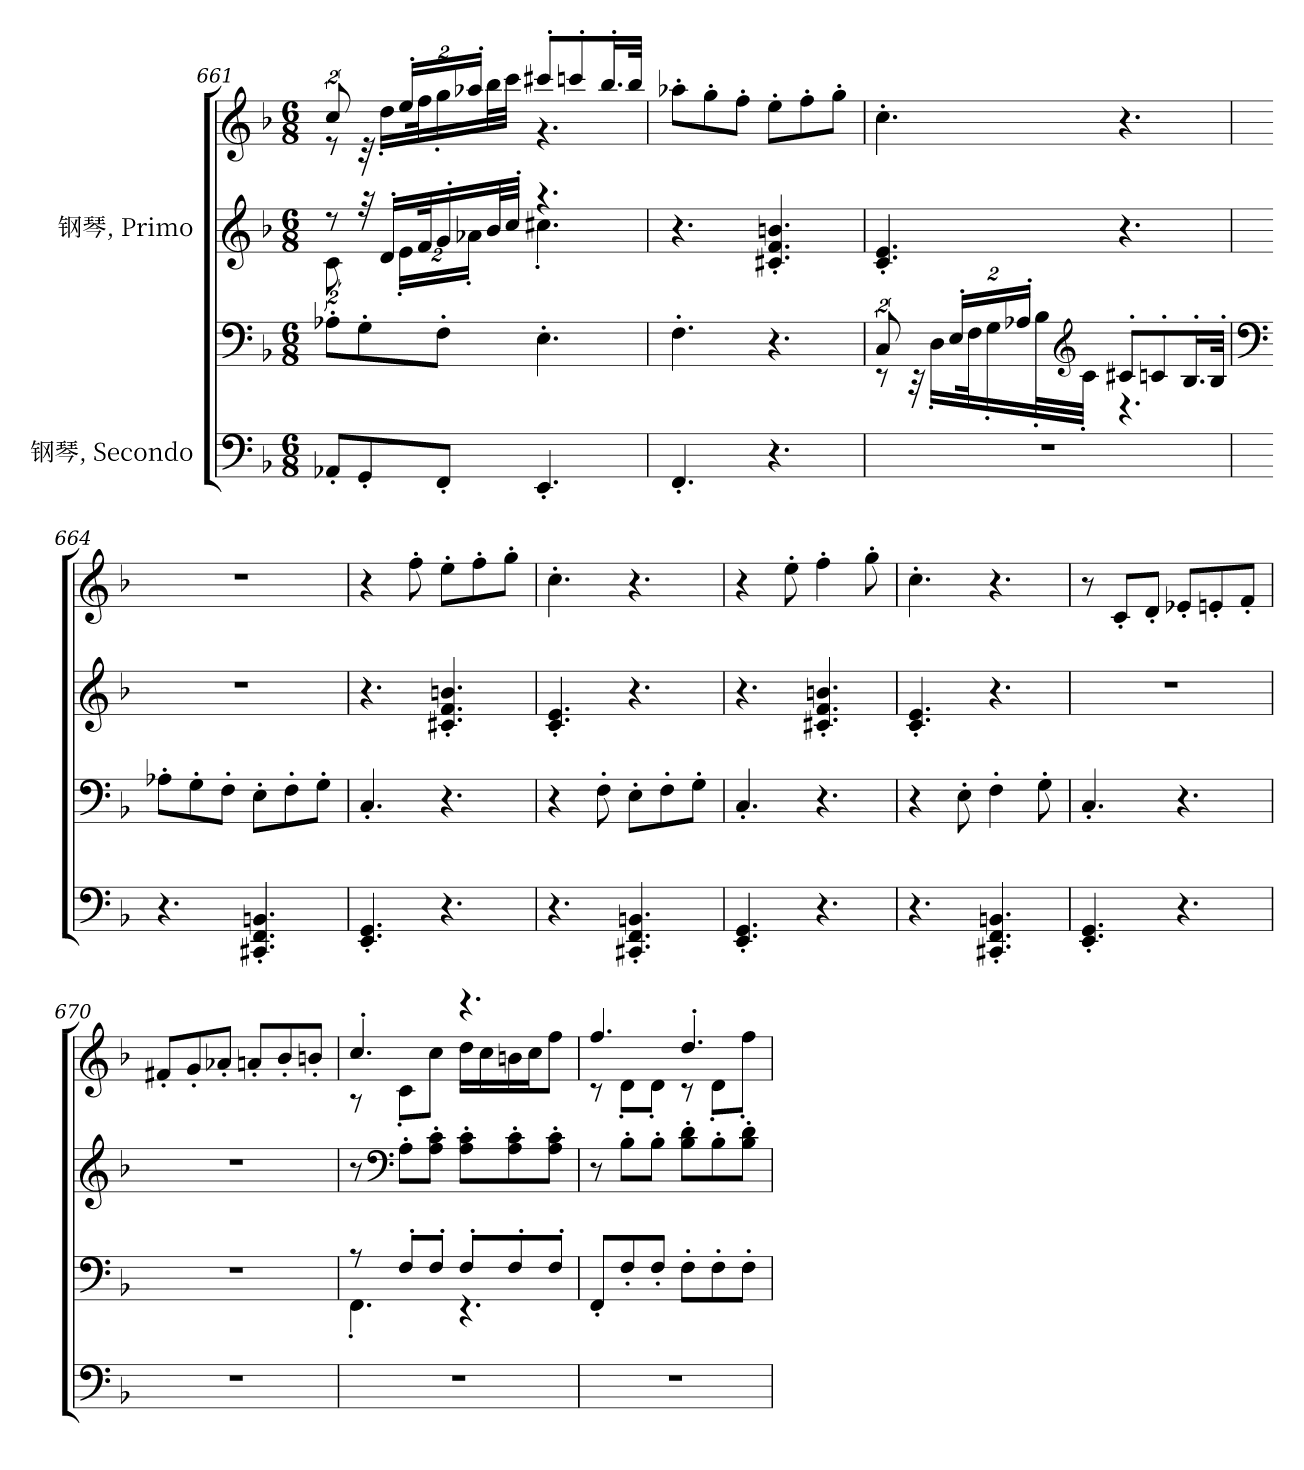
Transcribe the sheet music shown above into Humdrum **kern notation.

**kern	**kern	**kern	**kern
*part2	*part2	*part1	*part1
*staff4	*staff3	*staff2	*staff1
*I"钢琴, Secondo	*	*I"钢琴, Primo	*
!!LO:PB:g=z
*clefF4	*clefF4	*clefG2	*clefG2
*k[b-]	*k[b-]	*k[b-]	*k[b-]
*M6/8	*M6/8	*M6/8	*M6/8
=661	=661	=661	=661
*	*	*^	*^
8AA-X'/L	8A-X'\L	8r	16%3c\	16%3cc/	8r
8GG'/	8G'\	32r	.	.	32r
.	.	16d'/LL	.	.	16dd'\LL
.	.	.	32%3e'\L	32%3ee'/L	.
.	.	32f/K	.	.	32ff\K
8FF'/J	8F'\J	16g'/	.	.	16gg'\
.	.	.	32%3a-X'\J	32%3aa-X'/J	.
.	.	32b-/L	.	.	32bb-\L
.	.	32cc'/JJJ	.	.	32ccc\JJJ
4.EE'/	4.E'\	4.r	4.cc#X'\	8ccc#X'/L	4.r
.	.	.	.	8cccn'/	.
.	.	.	.	16.bb-'/L	.
.	.	.	.	32bb-/JJk	.
*	*	*v	*v	*	*
*	*	*	*v	*v
=662	=662	=662	=662
4.FF'/	4.F'\	4.r	8aa-X'\L
.	.	.	8gg'\
.	.	.	8ff'\J
*	*	*	*MM95
4.r	4.r	4.c#X/' 4.f/' 4.bn/'	8ee'\L
.	.	.	8ff'\
.	.	.	8gg'\J
!!LO:LB:g=z
=663	=663	=663	=663
*	*	*	*MM90
*	*^	*	*
2.r	16%3C/	8r	4.c/' 4.e/'	4.cc'\
.	.	32r	.	.
.	.	16D'\LL	.	.
.	32%3E'/L	.	.	.
.	.	32F\K	.	.
.	.	16G'\	.	.
.	32%3A-X'/J	.	.	.
.	.	32B-'\L	.	.
*	*clefG2	*	*	*
.	.	32c'\JJJ	.	.
.	8c#X'/L	4.r	4.r	4.r
.	8cn'/	.	.	.
.	16.B-'/L	.	.	.
.	32B-'/JJk	.	.	.
*	*v	*v	*	*
=664	=664	=664	=664
*	*clefF4	*	*
4.r	8A-X'\L	2.r	2.r
.	8G'\	.	.
.	8F'\J	.	.
4.CC#X/' 4.FF/' 4.BBn/'	8E'\L	.	.
.	8F'\	.	.
.	8G'\J	.	.
=665	=665	=665	=665
*	*	*	*MM90
4.EE/' 4.GG/'	4.C'/	4.r	4r
.	.	.	8ff'\
4.r	4.r	4.c#X/' 4.f/' 4.bn/'	8ee'\L
.	.	.	8ff'\
.	.	.	8gg'\J
=666	=666	=666	=666
4.r	4r	4.c/' 4.e/'	4.cc'\
.	8F'\	.	.
4.CC#X/' 4.FF/' 4.BBn/'	8E'\L	4.r	4.r
.	8F'\	.	.
.	8G'\J	.	.
!!LO:LB:g=z
=667	=667	=667	=667
4.EE/' 4.GG/'	4.C'/	4.r	4r
.	.	.	8ee'\
4.r	4.r	4.c#X/' 4.f/' 4.bn/'	4ff'\
.	.	.	8gg'\
=668	=668	=668	=668
4.r	4r	4.c/' 4.e/'	4.cc'\
.	8E'\	.	.
4.CC#X/' 4.FF/' 4.BBn/'	4F'\	4.r	4.r
.	8G'\	.	.
=669	=669	=669	=669
4.EE/' 4.GG/'	4.C'/	2.r	8r
.	.	.	8c'/L
.	.	.	8d'/J
4.r	4.r	.	8e-X'/L
.	.	.	8en'/
.	.	.	8f'/J
=670	=670	=670	=670
2.r	2.r	2.r	8f#X'/L
.	.	.	8g'/
.	.	.	8a-X'/J
*	*	*	*MM100
.	.	.	8an'/L
.	.	.	8b-'/
.	.	.	8bn'/J
=671	=671	=671	=671
*	*	*	*MM60
*	*^	*	*^
2.r	8r	4.FF'\	8r	4.cc'/	8r
*	*	*	*clefF4	*	*
.	8F'/L	.	8A'\L	.	8c'\L
.	8F'/J	.	8A\' 8c\'J	.	8cc\J
.	8F'/L	4.r	8A\' 8c\'L	4.r	16dd\LL
.	.	.	.	.	16cc\
.	8F'/	.	8A\' 8c\'	.	16bn\
.	.	.	.	.	16cc\J
.	8F'/J	.	8A\' 8c\'J	.	8ff\J
*	*v	*v	*	*	*
!!LO:PB:g=z	!!
=672	=672	=672	=672	=672
2.r	8FF'/L	8r	4.ff/	8r
.	8F'/	8B-'\L	.	8d'\L
.	8F'/J	8B-'\J	.	8d'\J
.	8F'\L	8B-\' 8d\'L	4.dd'/	8r
.	8F'\	8B-'\	.	8d'\L
.	8F'\J	8B-\' 8d\'J	.	8ff'\J
*	*	*	*v	*v
=	=	=	=
*-	*-	*-	*-
